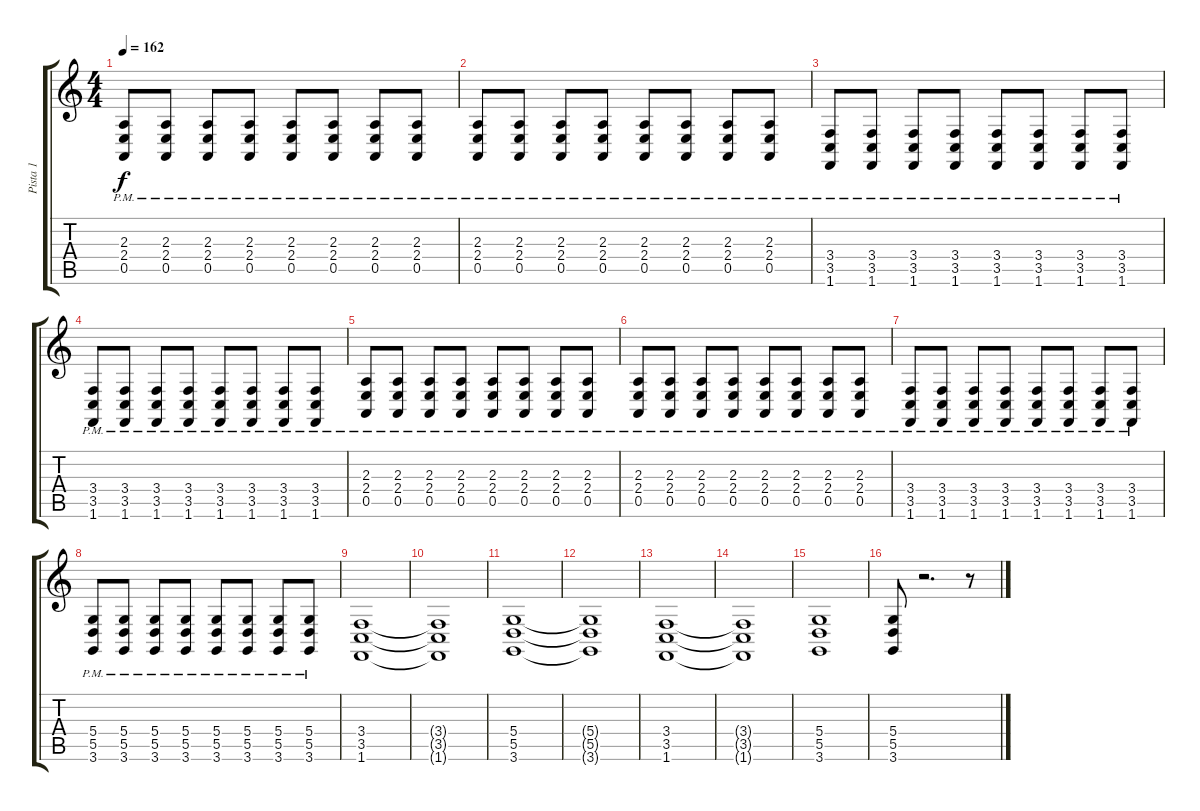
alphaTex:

\track ("Pista 1" "Pista 1") {instrument lead5charang}
\staff {score tabs}
\tuning (E4 B3 G3 D3 A2 E2) {hide}
\ts (4 4)
\tempo 162
\clef g2
\ks c
(2.3{pm} 2.4{pm} 0.5{pm}).8{dy f} (2.3{pm} 2.4{pm} 0.5{pm}).8 (2.3{pm} 2.4{pm} 0.5{pm}).8 (2.3{pm} 2.4{pm} 0.5{pm}).8 (2.3{pm} 2.4{pm} 0.5{pm}).8 (2.3{pm} 2.4{pm} 0.5{pm}).8 (2.3{pm} 2.4{pm} 0.5{pm}).8 (2.3{pm} 2.4{pm} 0.5{pm}).8 |
(2.3{pm} 2.4{pm} 0.5{pm}).8 (2.3{pm} 2.4{pm} 0.5{pm}).8 (2.3{pm} 2.4{pm} 0.5{pm}).8 (2.3{pm} 2.4{pm} 0.5{pm}).8 (2.3{pm} 2.4{pm} 0.5{pm}).8 (2.3{pm} 2.4{pm} 0.5{pm}).8 (2.3{pm} 2.4{pm} 0.5{pm}).8 (2.3{pm} 2.4{pm} 0.5{pm}).8 |
(3.4{pm} 3.5{pm} 1.6{pm}).8 (3.4{pm} 3.5{pm} 1.6{pm}).8 (3.4{pm} 3.5{pm} 1.6{pm}).8 (3.4{pm} 3.5{pm} 1.6{pm}).8 (3.4{pm} 3.5{pm} 1.6{pm}).8 (3.4{pm} 3.5{pm} 1.6{pm}).8 (3.4{pm} 3.5{pm} 1.6{pm}).8 (3.4{pm} 3.5{pm} 1.6{pm}).8 |
(3.4{pm} 3.5{pm} 1.6{pm}).8 (3.4{pm} 3.5{pm} 1.6{pm}).8 (3.4{pm} 3.5{pm} 1.6{pm}).8 (3.4{pm} 3.5{pm} 1.6{pm}).8 (3.4{pm} 3.5{pm} 1.6{pm}).8 (3.4{pm} 3.5{pm} 1.6{pm}).8 (3.4{pm} 3.5{pm} 1.6{pm}).8 (3.4{pm} 3.5{pm} 1.6{pm}).8 |
(2.3{pm} 2.4{pm} 0.5{pm}).8 (2.3{pm} 2.4{pm} 0.5{pm}).8 (2.3{pm} 2.4{pm} 0.5{pm}).8 (2.3{pm} 2.4{pm} 0.5{pm}).8 (2.3{pm} 2.4{pm} 0.5{pm}).8 (2.3{pm} 2.4{pm} 0.5{pm}).8 (2.3{pm} 2.4{pm} 0.5{pm}).8 (2.3{pm} 2.4{pm} 0.5{pm}).8 |
(2.3{pm} 2.4{pm} 0.5{pm}).8 (2.3{pm} 2.4{pm} 0.5{pm}).8 (2.3{pm} 2.4{pm} 0.5{pm}).8 (2.3{pm} 2.4{pm} 0.5{pm}).8 (2.3{pm} 2.4{pm} 0.5{pm}).8 (2.3{pm} 2.4{pm} 0.5{pm}).8 (2.3{pm} 2.4{pm} 0.5{pm}).8 (2.3{pm} 2.4{pm} 0.5{pm}).8 |
(3.4{pm} 3.5{pm} 1.6{pm}).8 (3.4{pm} 3.5{pm} 1.6{pm}).8 (3.4{pm} 3.5{pm} 1.6{pm}).8 (3.4{pm} 3.5{pm} 1.6{pm}).8 (3.4{pm} 3.5{pm} 1.6{pm}).8 (3.4{pm} 3.5{pm} 1.6{pm}).8 (3.4{pm} 3.5{pm} 1.6{pm}).8 (3.4{pm} 3.5{pm} 1.6{pm}).8 |
(5.4{pm} 5.5{pm} 3.6{pm}).8 (5.4{pm} 5.5{pm} 3.6{pm}).8 (5.4{pm} 5.5{pm} 3.6{pm}).8 (5.4{pm} 5.5{pm} 3.6{pm}).8 (5.4{pm} 5.5{pm} 3.6{pm}).8 (5.4{pm} 5.5{pm} 3.6{pm}).8 (5.4{pm} 5.5{pm} 3.6{pm}).8 (5.4{pm} 5.5{pm} 3.6{pm}).8 |
(3.4 3.5 1.6).1 |
(3.4{t} 3.5{t} 1.6{t}).1 |
(5.4 5.5 3.6).1 |
(5.4{t} 5.5{t} 3.6{t}).1 |
(3.4 3.5 1.6).1 |
(3.4{t} 3.5{t} 1.6{t}).1 |
(5.4 5.5 3.6).1 |
(5.4 5.5 3.6).8 r.2{d} r.8
